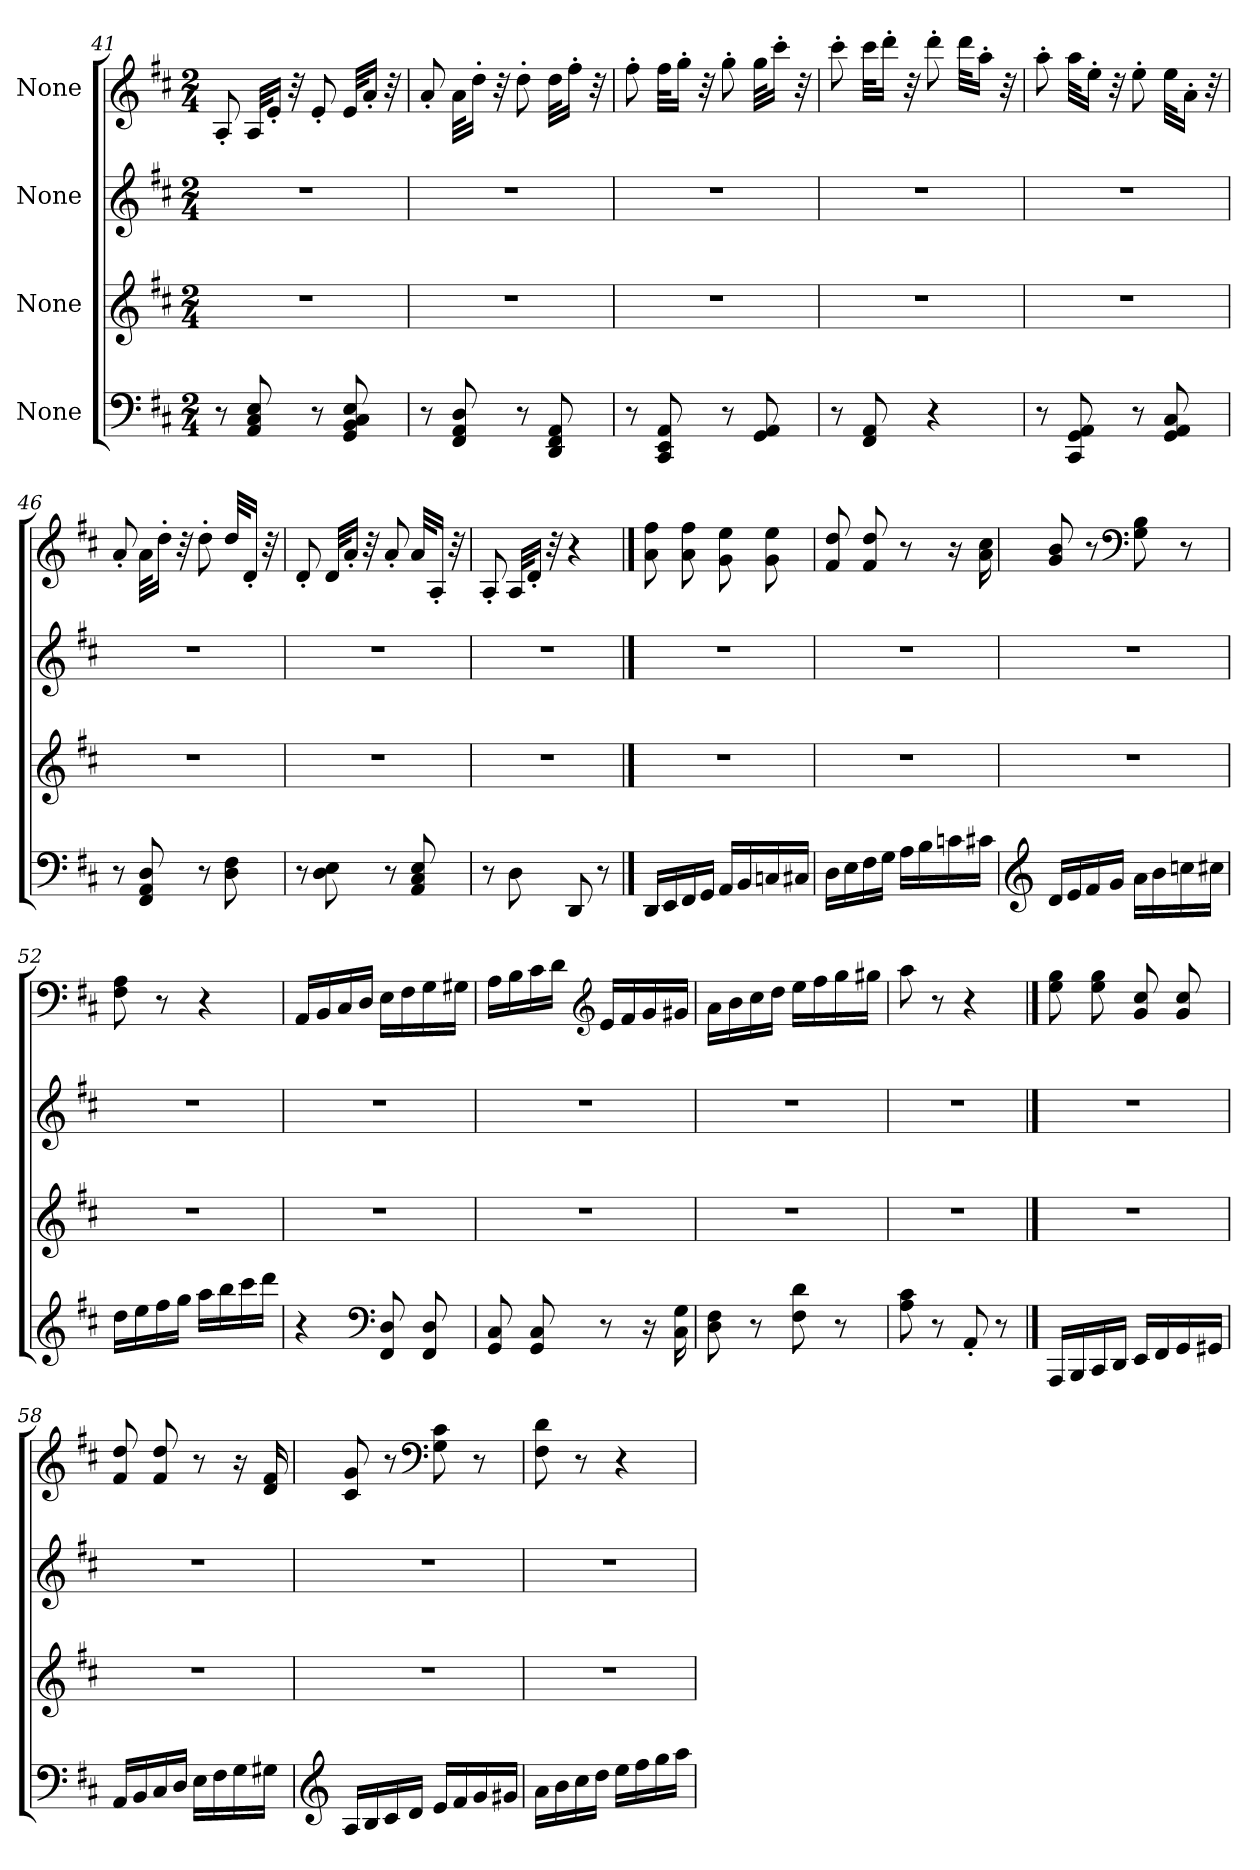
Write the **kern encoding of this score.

**kern	**kern	**kern	**kern
*part4	*part3	*part2	*part1
*staff4	*staff3	*staff2	*staff1
*I"None	*I"None	*I"None	*I"None
*clefF4	*clefG2	*clefG2	*clefG2
*k[f#c#]	*k[f#c#]	*k[f#c#]	*k[f#c#]
*M2/4	*M2/4	*M2/4	*M2/4
=41	=41	=41	=41
8r	2r	2r	8A'/
8AA/ 8C#/ 8E/	.	.	32A/KLL
.	.	.	16e'/JJ
.	.	.	32r
8r	.	.	8e'/
8GG/ 8BB/ 8C#/ 8E/	.	.	32e/KLL
.	.	.	16a'/JJ
.	.	.	32r
=42	=42	=42	=42
8r	2r	2r	8a'/
8FF#/ 8AA/ 8D/	.	.	32a\KLL
.	.	.	16dd'\JJ
.	.	.	32r
8r	.	.	8dd'\
8DD/ 8FF#/ 8AA/	.	.	32dd\KLL
.	.	.	16ff#'\JJ
.	.	.	32r
=43	=43	=43	=43
8r	2r	2r	8ff#'\
8CC#/ 8EE/ 8AA/	.	.	32ff#\KLL
.	.	.	16gg'\JJ
.	.	.	32r
8r	.	.	8gg'\
8GG/ 8AA/	.	.	32gg\KLL
.	.	.	16ccc#'\JJ
.	.	.	32r
=44	=44	=44	=44
8r	2r	2r	8ccc#'\
8FF#/ 8AA/	.	.	32ccc#\KLL
.	.	.	16ddd'\JJ
.	.	.	32r
4r	.	.	8ddd'\
.	.	.	32ddd\KLL
.	.	.	16aa'\JJ
.	.	.	32r
=45	=45	=45	=45
8r	2r	2r	8aa'\
8CC#/ 8GG/ 8AA/	.	.	32aa\KLL
.	.	.	16ee'\JJ
.	.	.	32r
8r	.	.	8ee'\
8GG/ 8AA/ 8C#/	.	.	32ee\KLL
.	.	.	16a'\JJ
.	.	.	32r
=46	=46	=46	=46
8r	2r	2r	8a'/
8FF#/ 8AA/ 8D/	.	.	32a\KLL
.	.	.	16dd'\JJ
.	.	.	32r
8r	.	.	8dd'\
8D\ 8F#\	.	.	32dd/KLL
.	.	.	16d'/JJ
.	.	.	32r
=47	=47	=47	=47
8r	2r	2r	8d'/
8D\ 8E\	.	.	32d/KLL
.	.	.	16a'/JJ
.	.	.	32r
8r	.	.	8a'/
8AA/ 8C#/ 8E/	.	.	32a/KLL
.	.	.	16A'/JJ
.	.	.	32r
=48	=48	=48	=48
8r	2r	2r	8A'/
8D\	.	.	32A/KLL
.	.	.	16d'/JJ
.	.	.	32r
8DD/	.	.	4r
8r	.	.	.
==49	==49	==49	==49
16DD/LL	2r	2r	8a\ 8ff#\
16EE/	.	.	.
16FF#/	.	.	8a\ 8ff#\
16GG/JJ	.	.	.
16AA/LL	.	.	8g\ 8ee\
16BB/	.	.	.
16Cn/	.	.	8g\ 8ee\
16C#X/JJ	.	.	.
=50	=50	=50	=50
16D\LL	2r	2r	8f#/ 8dd/
16E\	.	.	.
16F#\	.	.	8f#/ 8dd/
16G\JJ	.	.	.
16A\LL	.	.	8r
16B\	.	.	.
16cn\	.	.	16r
16c#X\JJ	.	.	16a\ 16cc#\
=51	=51	=51	=51
*clefG2	*	*	*
16d/LL	2r	2r	8g/ 8b/
16e/	.	.	.
16f#/	.	.	8r
16g/JJ	.	.	.
*	*	*	*clefF4
16a\LL	.	.	8G\ 8B\
16b\	.	.	.
16ccn\	.	.	8r
16cc#X\JJ	.	.	.
=52	=52	=52	=52
16dd\LL	2r	2r	8F#\ 8A\
16ee\	.	.	.
16ff#\	.	.	8r
16gg\JJ	.	.	.
16aa\LL	.	.	4r
16bb\	.	.	.
16ccc#\	.	.	.
16ddd\JJ	.	.	.
=53	=53	=53	=53
4r	2r	2r	16AA/LL
.	.	.	16BB/
.	.	.	16C#/
.	.	.	16D/JJ
*clefF4	*	*	*
8FF#/ 8D/	.	.	16E\LL
.	.	.	16F#\
8FF#/ 8D/	.	.	16G\
.	.	.	16G#X\JJ
=54	=54	=54	=54
8GG/ 8C#/	2r	2r	16A\LL
.	.	.	16B\
8GG/ 8C#/	.	.	16c#\
.	.	.	16d\JJ
*	*	*	*clefG2
8r	.	.	16e/LL
.	.	.	16f#/
16r	.	.	16g/
16C#\ 16G\	.	.	16g#X/JJ
=55	=55	=55	=55
8D\ 8F#\	2r	2r	16a\LL
.	.	.	16b\
8r	.	.	16cc#\
.	.	.	16dd\JJ
8F#\ 8d\	.	.	16ee\LL
.	.	.	16ff#\
8r	.	.	16gg\
.	.	.	16gg#X\JJ
=56	=56	=56	=56
8A\ 8c#\	2r	2r	8aa\
8r	.	.	8r
8AA'/	.	.	4r
8r	.	.	.
==57	==57	==57	==57
16AAA/LL	2r	2r	8ee\ 8gg\
16BBB/	.	.	.
16CC#/	.	.	8ee\ 8gg\
16DD/JJ	.	.	.
16EE/LL	.	.	8g/ 8cc#/
16FF#/	.	.	.
16GG/	.	.	8g/ 8cc#/
16GG#X/JJ	.	.	.
=58	=58	=58	=58
16AA/LL	2r	2r	8f#/ 8dd/
16BB/	.	.	.
16C#/	.	.	8f#/ 8dd/
16D/JJ	.	.	.
16E\LL	.	.	8r
16F#\	.	.	.
16G\	.	.	16r
16G#X\JJ	.	.	16d/ 16f#/
=59	=59	=59	=59
*clefG2	*	*	*
16A/LL	2r	2r	8c#/ 8g/
16B/	.	.	.
16c#/	.	.	8r
16d/JJ	.	.	.
*	*	*	*clefF4
16e/LL	.	.	8G\ 8c#\
16f#/	.	.	.
16g/	.	.	8r
16g#X/JJ	.	.	.
=60	=60	=60	=60
16a\LL	2r	2r	8F#\ 8d\
16b\	.	.	.
16cc#\	.	.	8r
16dd\JJ	.	.	.
16ee\LL	.	.	4r
16ff#\	.	.	.
16gg\	.	.	.
16aa\JJ	.	.	.
=	=	=	=
*-	*-	*-	*-
